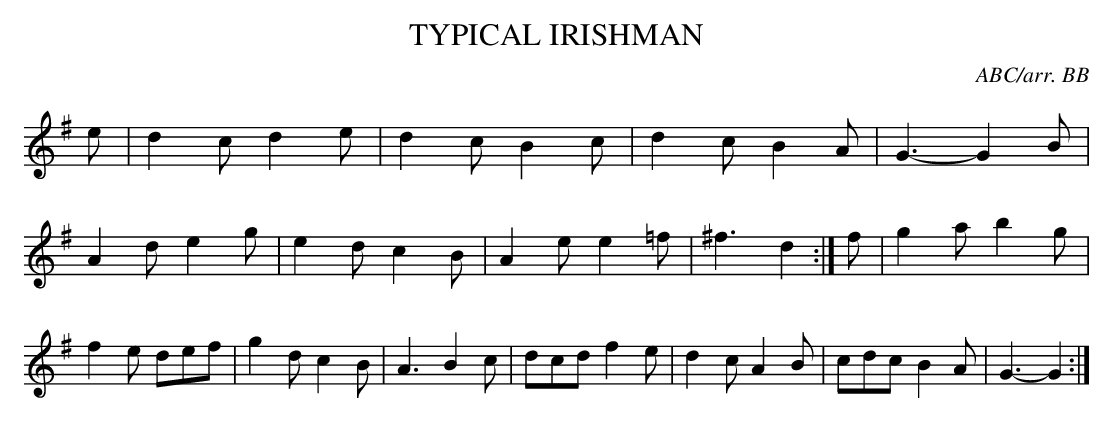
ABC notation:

X:1
T:TYPICAL IRISHMAN\
C:ABC/arr. BB\
M:6/8\
K:G\
e|d2c d2e|d2c B2c|d2c B2A|G3-G2B|\
A2d e2g|e2d c2B|A2e e2=f|^f3 d2:|\
f|g2a b2g|f2e def|g2d c2B|A3 B2c|\
dcd f2e|d2c A2B|cdc B2A|G3-G2:|\
\
\
